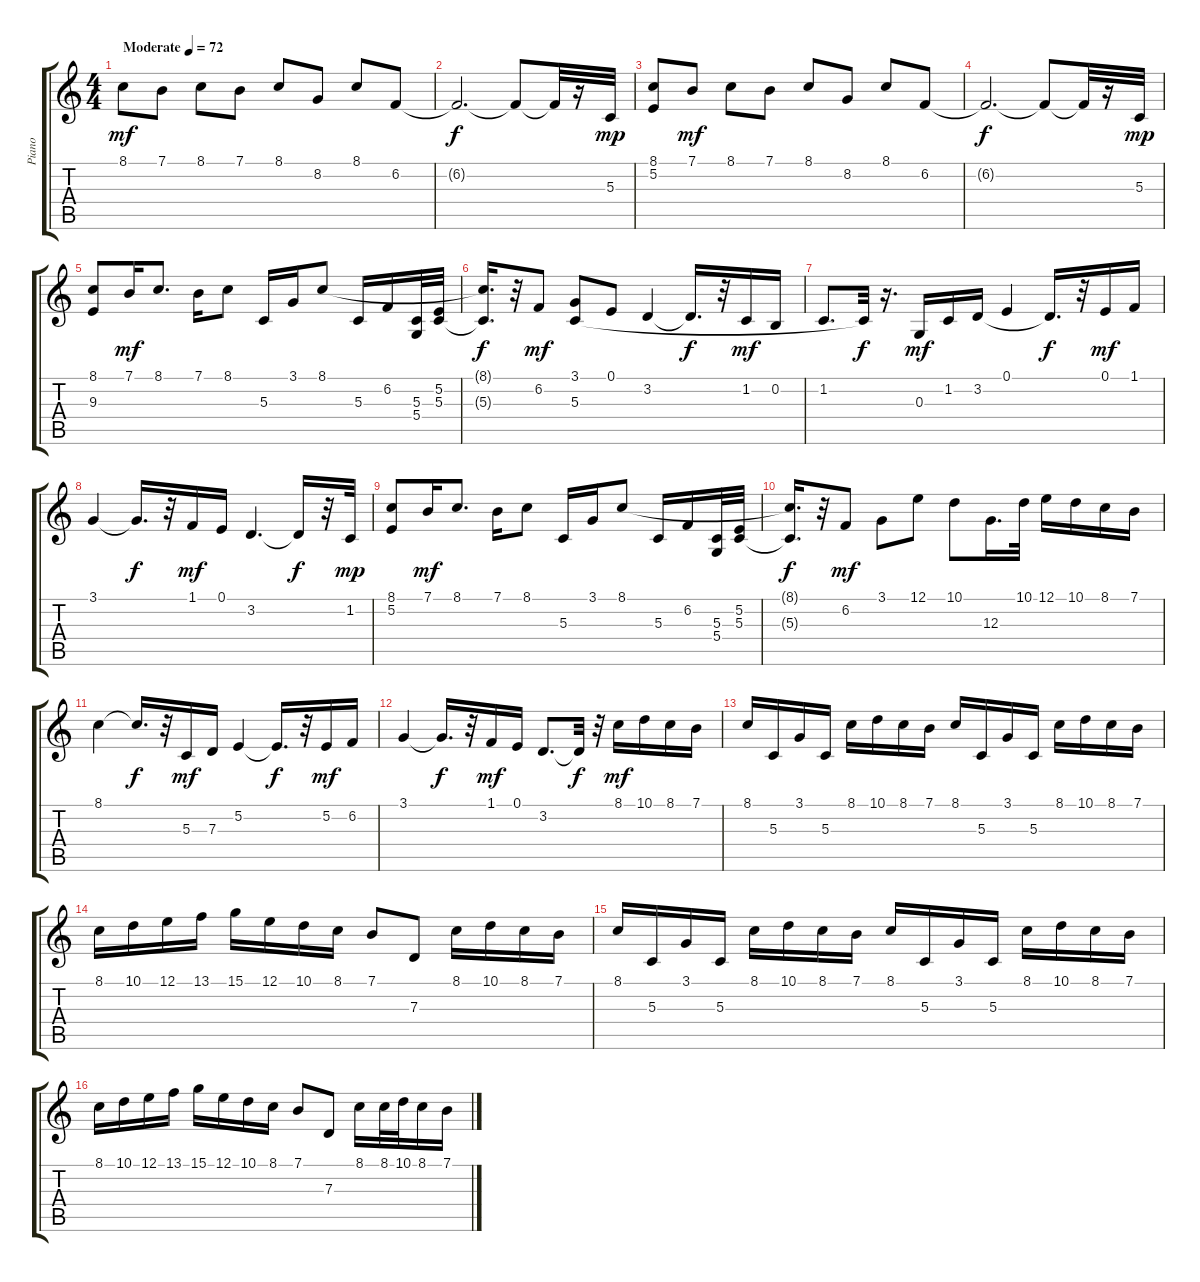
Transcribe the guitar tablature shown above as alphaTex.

\track ("Piano" "Piano") {instrument acousticgrandpiano}
\staff {score tabs}
\tuning (E4 B3 G3 D3 A2 E2) {hide}
\ts (4 4)
\tempo (72 "Moderate")
\clef g2
\ks c
8.1.8{dy mf instrument acousticgrandpiano} 7.1.8 8.1.8 7.1.8 8.1.8 8.2.8 8.1.8 6.2.8 |
6.2{t}.2{d dy f} 6.2{t}.8 6.2{t}.32 r.16 5.3.32{dy mp} |
(8.1 5.2).8 7.1.8{dy mf} 8.1.8 7.1.8 8.1.8 8.2.8 8.1.8 6.2.8 |
6.2{t}.2{d dy f} 6.2{t}.8 6.2{t}.32 r.16 5.3.32{dy mp} |
(8.1 9.3).8 7.1.16{dy mf} 8.1.8{d} 7.1.16 8.1.8 5.3.16 3.1.16 8.1.8 5.3.16 6.2.16 (5.3 5.4).32 (5.2 5.3).32 |
(8.1{t} 5.3{t}).16{d dy f} r.32 6.2.8{dy mf} (3.1 5.3).8 0.1.8 3.2.4 3.2{t}.16{d dy f} r.32 1.2.16{dy mf} 0.2.16 |
1.2.8{d} 5.3{t}.32{dy f} r.16{d} 0.3.16{dy mf} 1.2.16 3.2.16 0.1.4 3.2{t}.16{d dy f} r.32 0.1.16{dy mf} 1.1.16 |
3.1.4 3.1{t}.16{d dy f} r.32 1.1.16{dy mf} 0.1.16 3.2.4{d} 3.2{t}.16{dy f} r.32 1.2.32{dy mp} |
(8.1 5.2).8 7.1.16{dy mf} 8.1.8{d} 7.1.16 8.1.8 5.3.16 3.1.16 8.1.8 5.3.16 6.2.16 (5.3 5.4).32 (5.2 5.3).32 |
(8.1{t} 5.3{t}).16{d dy f} r.32 6.2.8{dy mf} 3.1.8 12.1.8 10.1.8 12.3.16{d} 10.1.32 12.1.16 10.1.16 8.1.16 7.1.16 |
8.1.4 8.1{t}.16{d dy f} r.32 5.3.16{dy mf} 7.3.16 5.2.4 5.2{t}.16{d dy f} r.32 5.2.16{dy mf} 6.2.16 |
3.1.4 3.1{t}.16{d dy f} r.32 1.1.16{dy mf} 0.1.16 3.2.8{d} 3.2{t}.32{dy f} r.32 8.1.16{dy mf} 10.1.16 8.1.16 7.1.16 |
8.1.16 5.3.16 3.1.16 5.3.16 8.1.16 10.1.16 8.1.16 7.1.16 8.1.16 5.3.16 3.1.16 5.3.16 8.1.16 10.1.16 8.1.16 7.1.16 |
8.1.16 10.1.16 12.1.16 13.1.16 15.1.16 12.1.16 10.1.16 8.1.16 7.1.8 7.3.8 8.1.16 10.1.16 8.1.16 7.1.16 |
8.1.16 5.3.16 3.1.16 5.3.16 8.1.16 10.1.16 8.1.16 7.1.16 8.1.16 5.3.16 3.1.16 5.3.16 8.1.16 10.1.16 8.1.16 7.1.16 |
8.1.16 10.1.16 12.1.16 13.1.16 15.1.16 12.1.16 10.1.16 8.1.16 7.1.8 7.3.8 8.1.16 8.1.32 10.1.32 8.1.16 7.1.16
